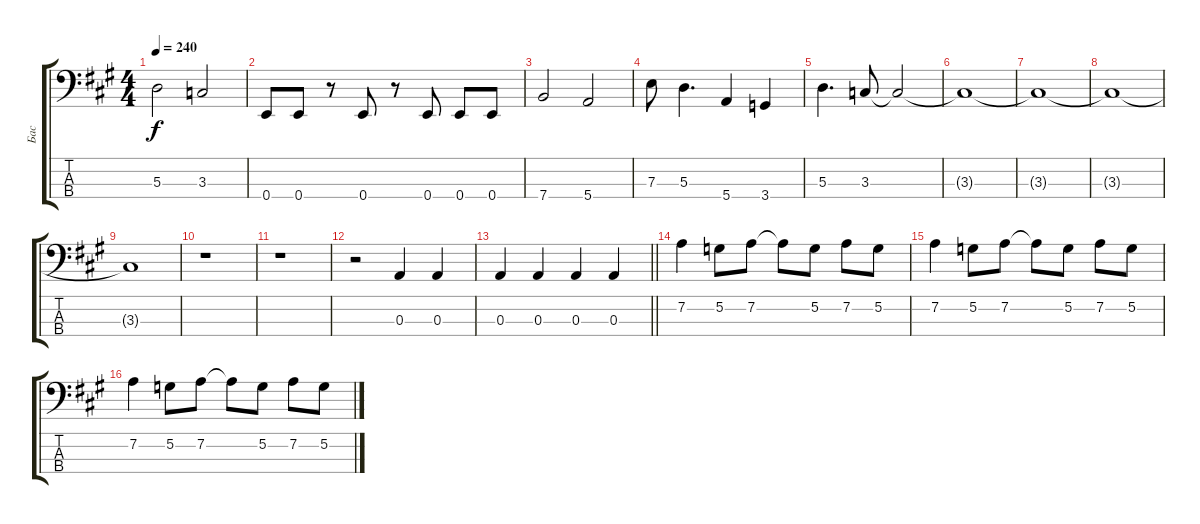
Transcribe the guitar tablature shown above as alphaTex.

\track ("Бас" "Бас") {instrument electricbassfinger}
\staff {score tabs}
\tuning (G2 D2 A1 E1) {hide}
\ts (4 4)
\tempo 240
\clef f4
\ks a
5.3.2{dy f} 3.3.2 |
0.4.8 0.4.8 r.8 0.4.8 r.8 0.4.8 0.4.8 0.4.8 |
7.4.2 5.4.2 |
7.3.8 5.3.4{d} 5.4.4 3.4.4 |
5.3.4{d} 3.3.8 3.3{t}.2 |
3.3{t}.1 |
3.3{t}.1 |
3.3{t}.1 |
3.3{t}.1 |
r.1 |
r.1 |
r.2 0.3.4 0.3.4 |
\barLineRight lightlight
0.3.4 0.3.4 0.3.4 0.3.4 |
7.2.4 5.2.8 7.2.8 7.2{t}.8 5.2.8 7.2.8 5.2.8 |
7.2.4 5.2.8 7.2.8 7.2{t}.8 5.2.8 7.2.8 5.2.8 |
7.2.4 5.2.8 7.2.8 7.2{t}.8 5.2.8 7.2.8 5.2.8
